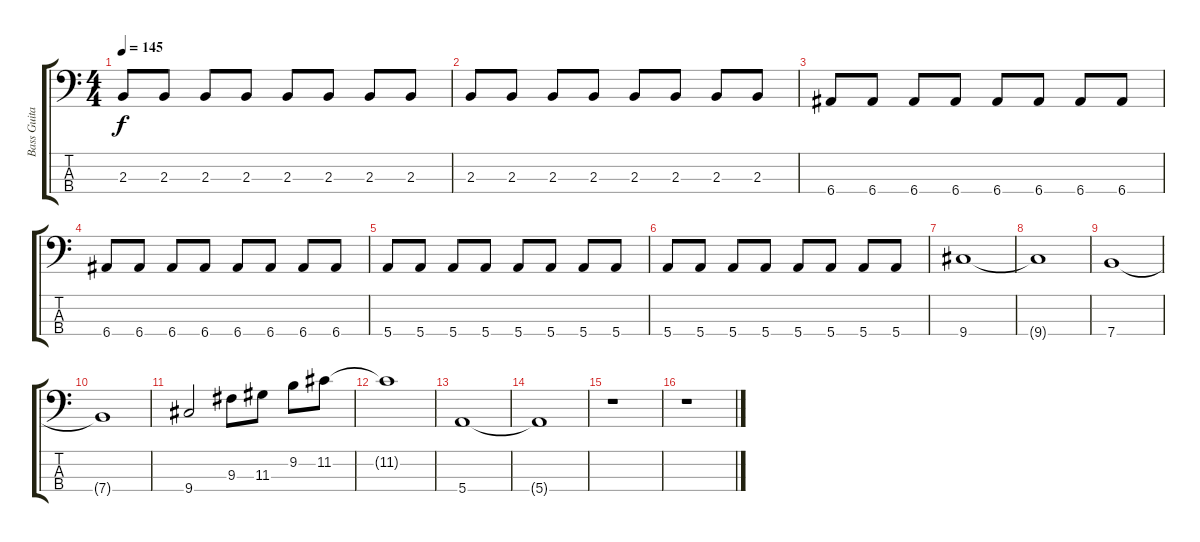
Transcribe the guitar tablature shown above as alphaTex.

\track ("Bass Guitar" "Bass Guita") {instrument electricbasspick}
\staff {score tabs}
\tuning (G2 D2 A1 E1) {hide}
\ts (4 4)
\tempo 145
\clef f4
\ks c
2.3.8{dy f} 2.3.8 2.3.8 2.3.8 2.3.8 2.3.8 2.3.8 2.3.8 |
2.3.8 2.3.8 2.3.8 2.3.8 2.3.8 2.3.8 2.3.8 2.3.8 |
6.4.8 6.4.8 6.4.8 6.4.8 6.4.8 6.4.8 6.4.8 6.4.8 |
6.4.8 6.4.8 6.4.8 6.4.8 6.4.8 6.4.8 6.4.8 6.4.8 |
5.4.8 5.4.8 5.4.8 5.4.8 5.4.8 5.4.8 5.4.8 5.4.8 |
5.4.8 5.4.8 5.4.8 5.4.8 5.4.8 5.4.8 5.4.8 5.4.8 |
9.4.1 |
9.4{t}.1 |
7.4.1 |
7.4{t}.1 |
9.4.2 9.3.8 11.3.8 9.2.8 11.2.8 |
11.2{t}.1 |
5.4.1 |
5.4{t}.1 |
r.1 |
r.1
